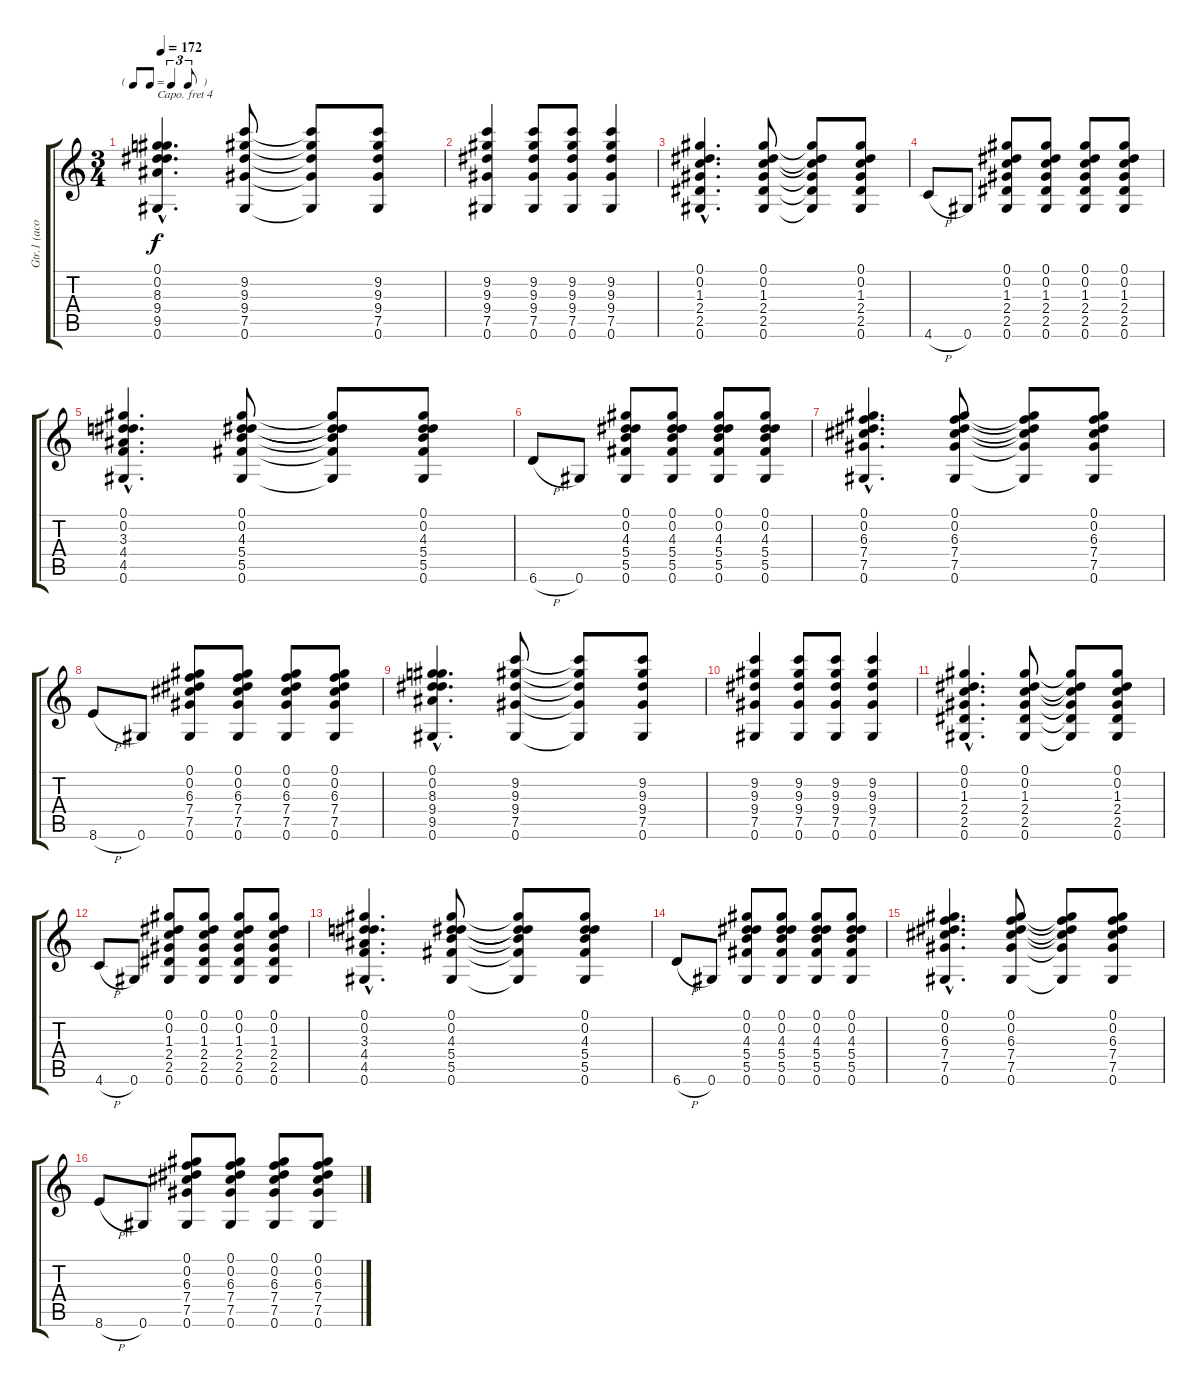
\track ("Gtr.1 (acoust.)" "Gtr.1 (aco") {instrument acousticguitarsteel}
\staff {score tabs}
\capo 4
\tuning (E4 B3 G3 D3 A2 E2) {hide}
\ts (3 4)
\tf triplet8th
\tempo 172
\clef g2
\ks c
(0.1{hac} 0.2{hac} 8.3{hac} 9.4{hac} 9.5{hac} 0.6{hac}).4{d dy f} (9.2 9.3 9.4 7.5 0.6).8 (9.2{t} 9.3{t} 9.4{t} 7.5{t} 0.6{t}).8 (9.2 9.3 9.4 7.5 0.6).8 |
(9.2 9.3 9.4 7.5 0.6).4 (9.2 9.3 9.4 7.5 0.6).8 (9.2 9.3 9.4 7.5 0.6).8 (9.2 9.3 9.4 7.5 0.6).4 |
(0.1{hac} 0.2{hac} 1.3{hac} 2.4{hac} 2.5{hac} 0.6{hac}).4{d} (0.1 0.2 1.3 2.4 2.5 0.6).8 (0.1{t} 0.2{t} 1.3{t} 2.4{t} 2.5{t} 0.6{t}).8 (0.1 0.2 1.3 2.4 2.5 0.6).8 |
4.6{h}.8 0.6.8 (0.1 0.2 1.3 2.4 2.5 0.6).8 (0.1 0.2 1.3 2.4 2.5 0.6).8 (0.1 0.2 1.3 2.4 2.5 0.6).8 (0.1 0.2 1.3 2.4 2.5 0.6).8 |
(0.1{hac} 0.2{hac} 3.3{hac} 4.4{hac} 4.5{hac} 0.6{hac}).4{d} (0.1 0.2 4.3 5.4 5.5 0.6).8 (0.1{t} 0.2{t} 4.3{t} 5.4{t} 5.5{t} 0.6{t}).8 (0.1 0.2 4.3 5.4 5.5 0.6).8 |
6.6{h}.8 0.6.8 (0.1 0.2 4.3 5.4 5.5 0.6).8 (0.1 0.2 4.3 5.4 5.5 0.6).8 (0.1 0.2 4.3 5.4 5.5 0.6).8 (0.1 0.2 4.3 5.4 5.5 0.6).8 |
(0.1{hac} 0.2{hac} 6.3{hac} 7.4{hac} 7.5{hac} 0.6{hac}).4{d} (0.1 0.2 6.3 7.4 7.5 0.6).8 (0.1{t} 0.2{t} 6.3{t} 7.4{t} 7.5{t} 0.6{t}).8 (0.1 0.2 6.3 7.4 7.5 0.6).8 |
8.6{h}.8 0.6.8 (0.1 0.2 6.3 7.4 7.5 0.6).8 (0.1 0.2 6.3 7.4 7.5 0.6).8 (0.1 0.2 6.3 7.4 7.5 0.6).8 (0.1 0.2 6.3 7.4 7.5 0.6).8 |
(0.1{hac} 0.2{hac} 8.3{hac} 9.4{hac} 9.5{hac} 0.6{hac}).4{d} (9.2 9.3 9.4 7.5 0.6).8 (9.2{t} 9.3{t} 9.4{t} 7.5{t} 0.6{t}).8 (9.2 9.3 9.4 7.5 0.6).8 |
(9.2 9.3 9.4 7.5 0.6).4 (9.2 9.3 9.4 7.5 0.6).8 (9.2 9.3 9.4 7.5 0.6).8 (9.2 9.3 9.4 7.5 0.6).4 |
(0.1{hac} 0.2{hac} 1.3{hac} 2.4{hac} 2.5{hac} 0.6{hac}).4{d} (0.1 0.2 1.3 2.4 2.5 0.6).8 (0.1{t} 0.2{t} 1.3{t} 2.4{t} 2.5{t} 0.6{t}).8 (0.1 0.2 1.3 2.4 2.5 0.6).8 |
4.6{h}.8 0.6.8 (0.1 0.2 1.3 2.4 2.5 0.6).8 (0.1 0.2 1.3 2.4 2.5 0.6).8 (0.1 0.2 1.3 2.4 2.5 0.6).8 (0.1 0.2 1.3 2.4 2.5 0.6).8 |
(0.1{hac} 0.2{hac} 3.3{hac} 4.4{hac} 4.5{hac} 0.6{hac}).4{d} (0.1 0.2 4.3 5.4 5.5 0.6).8 (0.1{t} 0.2{t} 4.3{t} 5.4{t} 5.5{t} 0.6{t}).8 (0.1 0.2 4.3 5.4 5.5 0.6).8 |
6.6{h}.8 0.6.8 (0.1 0.2 4.3 5.4 5.5 0.6).8 (0.1 0.2 4.3 5.4 5.5 0.6).8 (0.1 0.2 4.3 5.4 5.5 0.6).8 (0.1 0.2 4.3 5.4 5.5 0.6).8 |
(0.1{hac} 0.2{hac} 6.3{hac} 7.4{hac} 7.5{hac} 0.6{hac}).4{d} (0.1 0.2 6.3 7.4 7.5 0.6).8 (0.1{t} 0.2{t} 6.3{t} 7.4{t} 7.5{t} 0.6{t}).8 (0.1 0.2 6.3 7.4 7.5 0.6).8 |
8.6{h}.8 0.6.8 (0.1 0.2 6.3 7.4 7.5 0.6).8 (0.1 0.2 6.3 7.4 7.5 0.6).8 (0.1 0.2 6.3 7.4 7.5 0.6).8 (0.1 0.2 6.3 7.4 7.5 0.6).8
